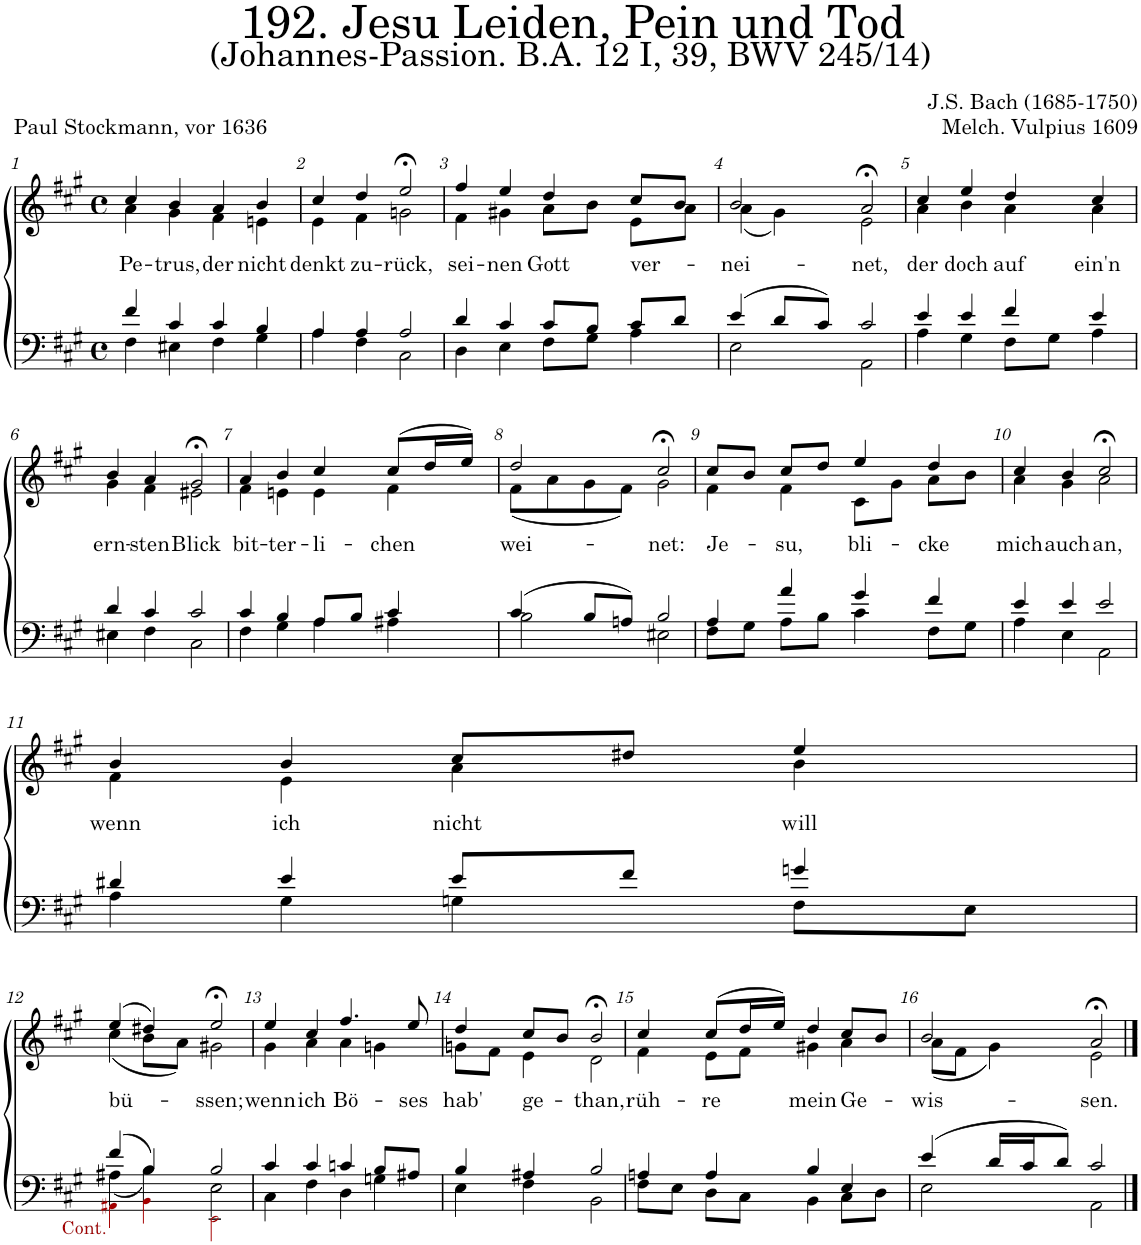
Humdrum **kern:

**kern	**kern	**text
*part2	*part1	*part1
*staff2	*staff1	*staff1
*I"Tenor/Bass	*I"Soprano/Alto	*
*clefF4	*clefG2	*
*k[f#c#g#]	*k[f#c#g#]	*
*M4/4	*M4/4	*
*met(c)	*met(c)	*
=1	=1	=1
*^	*	*
!	!	!	!LO:LY:b
*	*	*^	*
4f#/	4F#\	4cc#;</	4a\	Pe-
!	!	!	!	!LO:LY:b
4c#/	4E#X\	4b/	4g#\	-trus,
!	!	!	!	!LO:LY:b
4c#/	4F#\	4a;</	4f#\	der
!	!	!	!	!LO:LY:b
4B/	4G#\	4b/	4en\	nicht
=2	=2	=2	=2	=2
!	!	!	!	!LO:LY:b
4A/	4A\	4cc#;</	4e\	denkt
!	!	!	!	!LO:LY:b
4A/	4F#\	4dd/	4f#\	zu-
!	!	!	!	!LO:LY:b
2A/	2C#\	2ee;<,/	2gn\	-rück,
=3	=3	=3	=3	=3
!	!	!	!	!LO:LY:b
4d/	4D\	4ff#;</	4f#\	sei-
!	!	!	!	!LO:LY:b
4c#/	4E\	4ee/	4g#X\	-nen
!	!	!	!	!LO:LY:b
8c#/L	8F#\L	4dd;</	8a\L	Gott
8B/J	8G#\J	.	8b\J	.
!	!	!	!	!LO:LY:b
8c#/L	4A\	8cc#/L	8e\L	ver-
8d/J	.	8b/J	8a\J	.
=4	=4	=4	=4	=4
!	!	!	!	!LO:LY:b
(4e/	2E\	2b/	(4a;\	-nei-
8d;</L	.	.	4g#\)	.
8c#/J)	.	.	.	.
!	!	!	!	!LO:LY:b
2c#/	2AA\	2a;<,/	2e\	-net,
=5	=5	=5	=5	=5
!	!	!	!	!LO:LY:b
4e/	4A\	4cc#;</	4a\	der
!	!	!	!	!LO:LY:b
4e/	4G#\	4ee/	4b\	doch
!	!	!	!	!LO:LY:b
4f#/	8F#\L	4dd/	4a\	auf
.	8G#\J	.	.	.
!	!	!	!	!LO:LY:b
4e/	4A\	4cc#;</	4a\	ein'n
!!LO:LB:g=z	!!
=6	=6	=6	=6	=6
!	!	!	!	!LO:LY:b
4d/	4E#X\	4b;</	4g#\	ern-
!	!	!	!	!LO:LY:b
4c#/	4F#\	4a/	4f#\	-sten
!	!	!	!	!LO:LY:b
2c#/	2C#\	2g#;<,/	2e#X\	Blick
=7	=7	=7	=7	=7
!	!	!	!	!LO:LY:b
4c#/	4F#\	4a;</	4f#\	bit-
!	!	!	!	!LO:LY:b
4B/	4G#\	4b/	4en\	-ter-
!	!	!	!	!LO:LY:b
8A/L	4A\	4cc#/	4e\	-li-
8B/J	.	.	.	.
!	!	!	!	!LO:LY:b
4c#/	4A#X\	(8cc#/L	4f#\	-chen
.	.	16dd/L	.	.
.	.	16ee/JJ)	.	.
=8	=8	=8	=8	=8
!	!	!	!	!LO:LY:b
(4c#/	2B\	2dd;</	(8f#\L	wei-
.	.	.	8a\	.
8B/L	.	.	8g#\	.
8An/J)	.	.	8f#\J)	.
!	!	!	!	!LO:LY:b
2B/	2E#X\	2cc#;<,/	2g#\	net:
=9	=9	=9	=9	=9
!	!	!	!	!LO:LY:b
4A/	8F#\L	8cc#;</L	4f#\	Je-
.	8G#\J	8b/J	.	.
!	!	!	!	!LO:LY:b
4a/	8A\L	8cc#/L	4f#\	-su,
.	8B\J	8dd/J	.	.
!	!	!	!	!LO:LY:b
4g#/	4c#\	4ee;</	8c#\L	bli-
.	.	.	8g#\J	.
!	!	!	!	!LO:LY:b
4f#/	8F#\L	4dd/	8a\L	-cke
.	8G#\J	.	8b\J	.
=10	=10	=10	=10	=10
!	!	!	!	!LO:LY:b
4e/	4A\	4cc#;</	4a\	mich
!	!	!	!	!LO:LY:b
4e/	4E\	4b/	4g#\	auch
!	!	!	!	!LO:LY:b
2e/	2AA\	2cc#;<,/	2a\	an,
!!LO:LB:g=z	!!
=11	=11	=11	=11	=11
!	!	!	!	!LO:LY:b
4d#X/	4A\	4b;</	4f#\	wenn
!	!	!	!	!LO:LY:b
4e/	4G#\	4b/	4e\	ich
!	!	!	!	!LO:LY:b
8e/L	4Gn\	8cc#/L	4a\	nicht
8f#/J	.	8dd#X/J	.	.
!	!	!	!	!LO:LY:b
4gn/	8F#\L	4ee/	4b\	will
.	8E\J	.	.	.
!!LO:LB:g=z	!!
=12	=12	=12	=12	=12
*	*^	*	*	*
!LO:TX:b:color=#A40000:t=Cont.	!	!	!	!	!
!	!	!	!	!	!LO:LY:b
(4f#/	(4A#X\	4AA#Xi\	(4ee;</	(4cc#\	bü-
4B/)	4B\)	4BBi\	4dd#X/)	8b\L	.
.	.	.	.	8a\J)	.
!	!	!	!	!	!LO:LY:b
2B/	2E\	2EEi\	2ee;<,/	2g#X\	-ssen;
=13	=13	=13	=13	=13	=13
!	!	!	!	!	!LO:LY:b
*	*v	*v	*	*	*
4c#/	4C#\	4ee;</	4g#\	wenn
!	!	!	!	!LO:LY:b
4c#/	4F#\	4cc#/	4a\	ich
!	!	!	!	!LO:LY:b
4cn/	4D\	4.ff#;</	4a\	Bö-
8B/L	4Gn\	.	4gn\	.
!	!	!	!	!LO:LY:b
8A#X/J	.	8ee/	.	-ses
=14	=14	=14	=14	=14
!	!	!	!	!LO:LY:b
4B/	4E\	4dd;</	8gn\L	hab'
.	.	.	8f#\J	.
!	!	!	!	!LO:LY:b
4A#X/	4F#\	8cc#/L	4e\	ge-
.	.	8b/J	.	.
!	!	!	!	!LO:LY:b
2B/	2BB\	2b;<,/	2d\	-than,
=15	=15	=15	=15	=15
!	!	!	!	!LO:LY:b
4An/	8F#\L	4cc#;</	4f#\	rüh-
.	8E\J	.	.	.
!	!	!	!	!LO:LY:b
4A/	8D\L	(8cc#;</L	8e\L	-re
.	8C#\J	16dd/L	8f#\J	.
.	.	16ee/JJ)	.	.
!	!	!	!	!LO:LY:b
4B/	4BB\	4dd;</	4g#X\	mein
!	!	!	!	!LO:LY:b
4E/	8C#\L	8cc#/L	4a\	Ge-
.	8D\J	8b/J	.	.
=16	=16	=16	=16	=16
!	!	!	!	!LO:LY:b
(4e/	2E\	2b;</	(8a\L	-wis-
.	.	.	8f#\J	.
16d;</LL	.	.	4g#\)	.
16c#/J	.	.	.	.
8d;</J)	.	.	.	.
!	!	!	!	!LO:LY:b
2c#/	2AA\	2a;</	2e\	-sen.
*v	*v	*	*	*
*	*v	*v	*
==	==	==
*-	*-	*-
